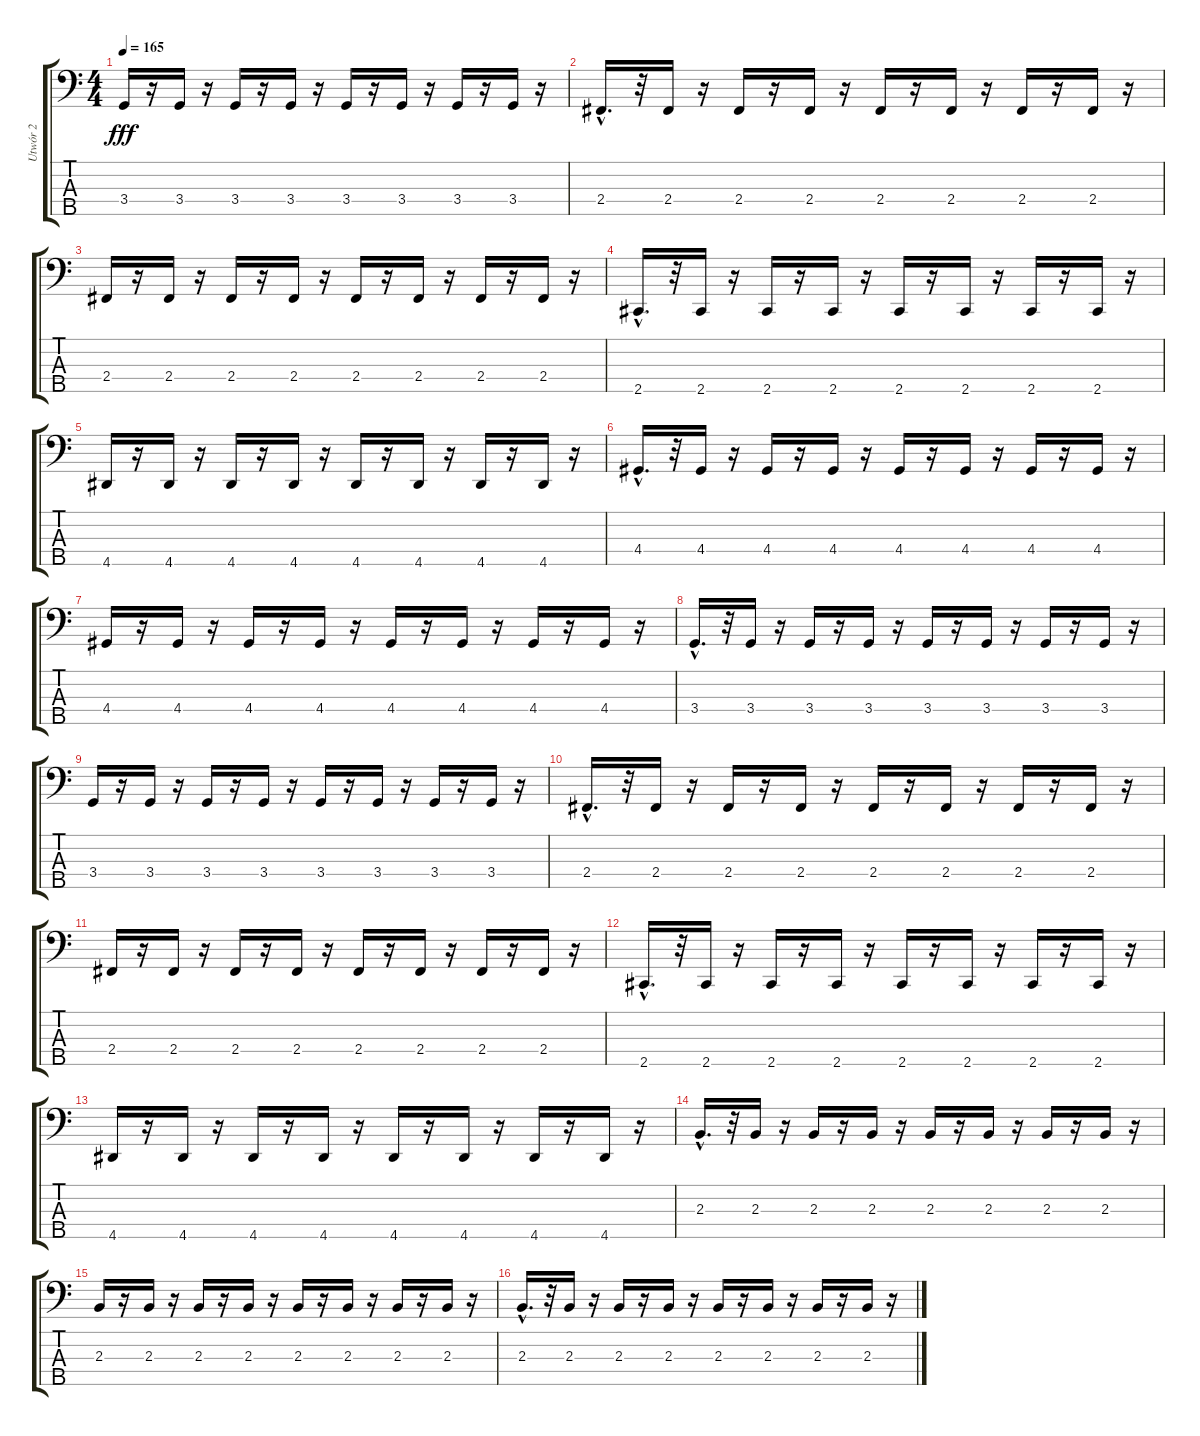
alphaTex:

\track ("Utwór 2" "Utwór 2") {instrument electricbassfinger}
\staff {score tabs}
\tuning (G2 D2 A1 E1 B0) {hide}
\ts (4 4)
\tempo 165
\clef f4
\ks c
3.4.16{dy fff} r.16 3.4.16 r.16 3.4.16 r.16 3.4.16 r.16 3.4.16 r.16 3.4.16 r.16 3.4.16 r.16 3.4.16 r.16 |
2.4{hac}.16{d} r.32 2.4.16 r.16 2.4.16 r.16 2.4.16 r.16 2.4.16 r.16 2.4.16 r.16 2.4.16 r.16 2.4.16 r.16 |
2.4.16 r.16 2.4.16 r.16 2.4.16 r.16 2.4.16 r.16 2.4.16 r.16 2.4.16 r.16 2.4.16 r.16 2.4.16 r.16 |
2.5{hac}.16{d} r.32 2.5.16 r.16 2.5.16 r.16 2.5.16 r.16 2.5.16 r.16 2.5.16 r.16 2.5.16 r.16 2.5.16 r.16 |
4.5.16 r.16 4.5.16 r.16 4.5.16 r.16 4.5.16 r.16 4.5.16 r.16 4.5.16 r.16 4.5.16 r.16 4.5.16 r.16 |
4.4{hac}.16{d} r.32 4.4.16 r.16 4.4.16 r.16 4.4.16 r.16 4.4.16 r.16 4.4.16 r.16 4.4.16 r.16 4.4.16 r.16 |
4.4.16 r.16 4.4.16 r.16 4.4.16 r.16 4.4.16 r.16 4.4.16 r.16 4.4.16 r.16 4.4.16 r.16 4.4.16 r.16 |
3.4{hac}.16{d} r.32 3.4.16 r.16 3.4.16 r.16 3.4.16 r.16 3.4.16 r.16 3.4.16 r.16 3.4.16 r.16 3.4.16 r.16 |
3.4.16 r.16 3.4.16 r.16 3.4.16 r.16 3.4.16 r.16 3.4.16 r.16 3.4.16 r.16 3.4.16 r.16 3.4.16 r.16 |
2.4{hac}.16{d} r.32 2.4.16 r.16 2.4.16 r.16 2.4.16 r.16 2.4.16 r.16 2.4.16 r.16 2.4.16 r.16 2.4.16 r.16 |
2.4.16 r.16 2.4.16 r.16 2.4.16 r.16 2.4.16 r.16 2.4.16 r.16 2.4.16 r.16 2.4.16 r.16 2.4.16 r.16 |
2.5{hac}.16{d} r.32 2.5.16 r.16 2.5.16 r.16 2.5.16 r.16 2.5.16 r.16 2.5.16 r.16 2.5.16 r.16 2.5.16 r.16 |
4.5.16 r.16 4.5.16 r.16 4.5.16 r.16 4.5.16 r.16 4.5.16 r.16 4.5.16 r.16 4.5.16 r.16 4.5.16 r.16 |
2.3{hac}.16{d} r.32 2.3.16 r.16 2.3.16 r.16 2.3.16 r.16 2.3.16 r.16 2.3.16 r.16 2.3.16 r.16 2.3.16 r.16 |
2.3.16 r.16 2.3.16 r.16 2.3.16 r.16 2.3.16 r.16 2.3.16 r.16 2.3.16 r.16 2.3.16 r.16 2.3.16 r.16 |
2.3{hac}.16{d} r.32 2.3.16 r.16 2.3.16 r.16 2.3.16 r.16 2.3.16 r.16 2.3.16 r.16 2.3.16 r.16 2.3.16 r.16
